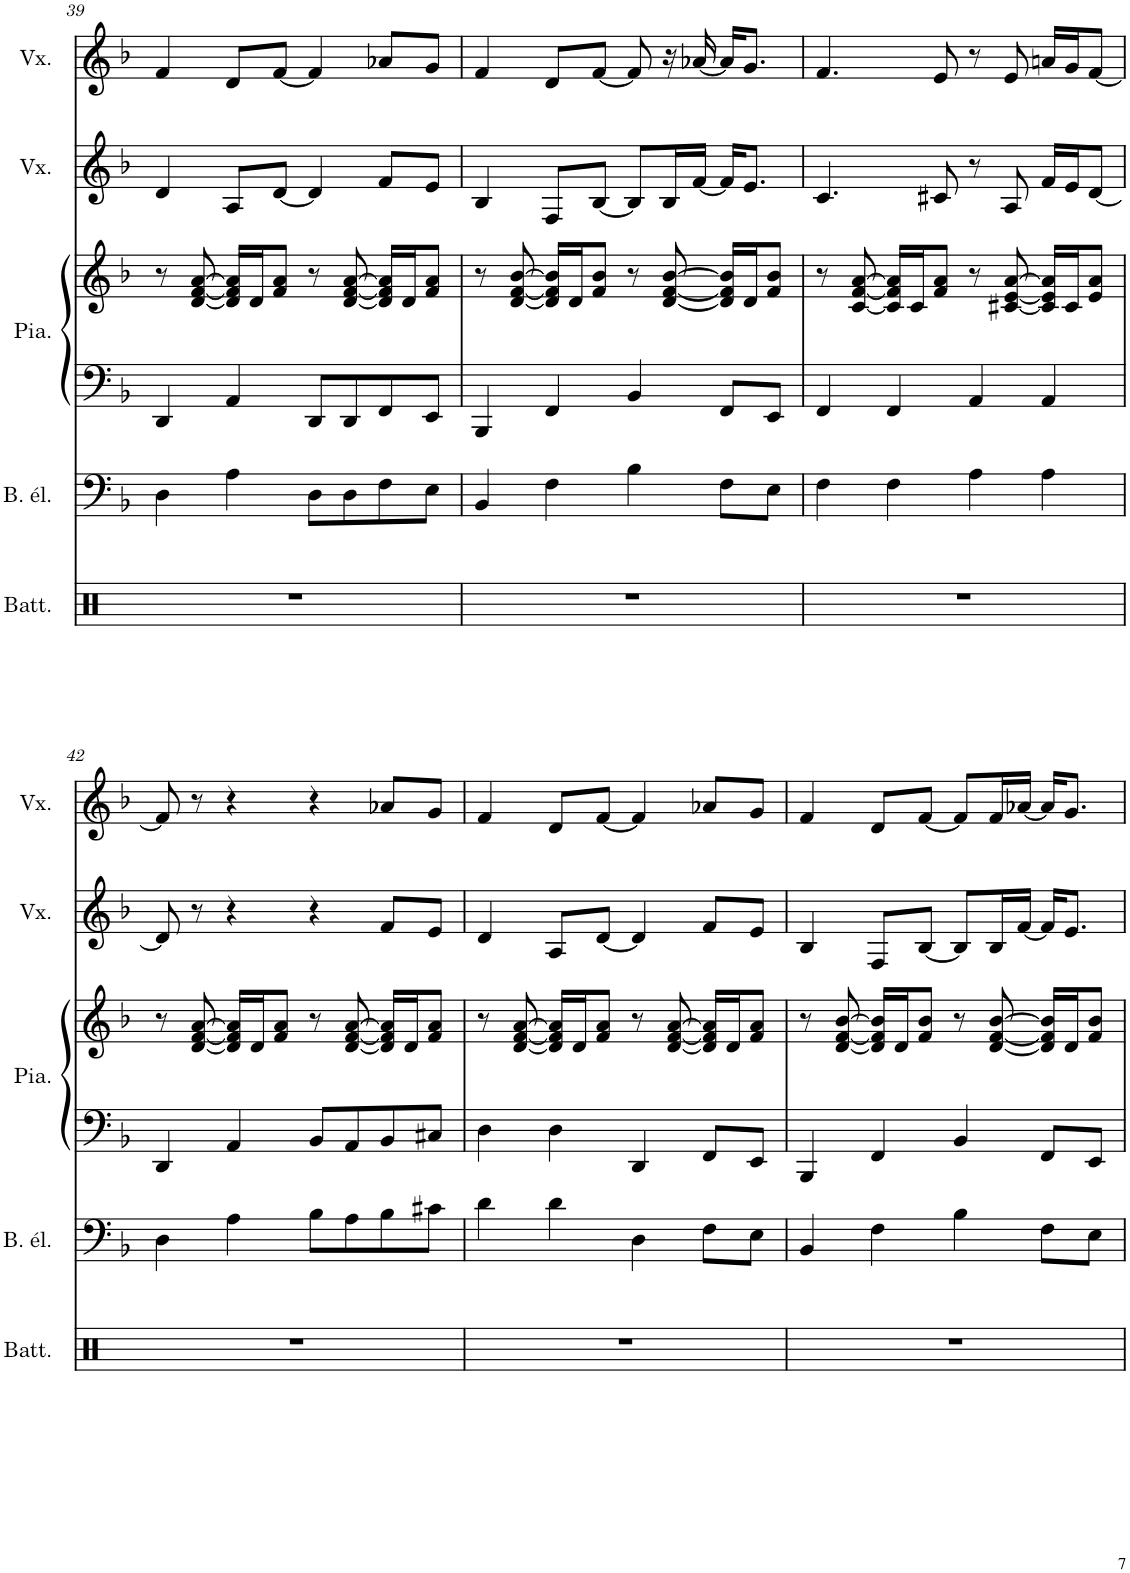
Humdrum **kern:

**kern	**kern	**kern	**kern	**kern	**kern
*part5	*part4	*part3	*part3	*part2	*part1
*staff6	*staff5	*staff4	*staff3	*staff2	*staff1
*I"Batterie	*I"Basse électrique	*I"Piano	*	*I"Voix	*I"Voix
*I'Batt.	*I'B. él.	*I'Pia.	*	*I'Vx.	*I'Vx.
!!LO:PB:g=z
*clefX	*clefF4	*clefF4	*clefG2	*clefG2	*clefG2
*	*Trd7c12	*	*	*	*
*k[]	*k[b-]	*k[b-]	*k[b-]	*k[b-]	*k[b-]
*M4/4	*M4/4	*M4/4	*M4/4	*M4/4	*M4/4
=39	=39	=39	=39	=39	=39
1r	4D\	4DD/	8r	4d/	4f/
.	.	.	[8d/ [8f/ [8a/	.	.
.	4A\	4AA/	16d/] 16f/] 16a/]LL	8A/L	8d/L
.	.	.	16d/J	.	.
.	.	.	8f/ 8a/J	[8d/J	[8f/J
.	8D\L	8DD/L	8r	4d/]	4f/]
.	8D\	8DD/	[8d/ [8f/ [8a/	.	.
.	8F\	8FF/	16d/] 16f/] 16a/]LL	8f/L	8a-X/L
.	.	.	16d/J	.	.
.	8E\J	8EE/J	8f/ 8a/J	8e/J	8g/J
=40	=40	=40	=40	=40	=40
1r	4BB-/	4BBB-/	8r	4B-/	4f/
.	.	.	[8d/ [8f/ [8b-/	.	.
.	4F\	4FF/	16d/] 16f/] 16b-/]LL	8F/L	8d/L
.	.	.	16d/J	.	.
.	.	.	8f/ 8b-/J	[8B-/J	[8f/J
.	4B-\	4BB-/	8r	8B-/L]	8f/]
.	.	.	[8d/ [8f/ [8b-/	16B-/L	16r
.	.	.	.	[16f/JJ	[16a-X/
.	8F\L	8FF/L	16d/] 16f/] 16b-/]LL	16f/KL]	16a-/KL]
.	.	.	16d/J	8.e/J	8.g/J
.	8E\J	8EE/J	8f/ 8b-/J	.	.
=41	=41	=41	=41	=41	=41
1r	4F\	4FF/	8r	4.c/	4.f/
.	.	.	[8c/ [8f/ [8a/	.	.
.	4F\	4FF/	16c/] 16f/] 16a/]LL	.	.
.	.	.	16c/J	.	.
.	.	.	8f/ 8a/J	8c#X/	8e/
.	4A\	4AA/	8r	8r	8r
.	.	.	[8c#X/ [8e/ [8a/	8A/	8e/
.	4A\	4AA/	16c#/] 16e/] 16a/]LL	16f/LL	16an/LL
.	.	.	16c#/J	16e/J	16g/J
.	.	.	8e/ 8a/J	[8d/J	[8f/J
!!LO:LB:g=z
=42	=42	=42	=42	=42	=42
1r	4D\	4DD/	8r	8d/]	8f/]
.	.	.	[8d/ [8f/ [8a/	8r	8r
.	4A\	4AA/	16d/] 16f/] 16a/]LL	4r	4r
.	.	.	16d/J	.	.
.	.	.	8f/ 8a/J	.	.
.	8B-\L	8BB-/L	8r	4r	4r
.	8A\	8AA/	[8d/ [8f/ [8a/	.	.
.	8B-\	8BB-/	16d/] 16f/] 16a/]LL	8f/L	8a-X/L
.	.	.	16d/J	.	.
.	8c#X\J	8C#X/J	8f/ 8a/J	8e/J	8g/J
=43	=43	=43	=43	=43	=43
1r	4d\	4D\	8r	4d/	4f/
.	.	.	[8d/ [8f/ [8a/	.	.
.	4d\	4D\	16d/] 16f/] 16a/]LL	8A/L	8d/L
.	.	.	16d/J	.	.
.	.	.	8f/ 8a/J	[8d/J	[8f/J
.	4D\	4DD/	8r	4d/]	4f/]
.	.	.	[8d/ [8f/ [8a/	.	.
.	8F\L	8FF/L	16d/] 16f/] 16a/]LL	8f/L	8a-X/L
.	.	.	16d/J	.	.
.	8E\J	8EE/J	8f/ 8a/J	8e/J	8g/J
=44	=44	=44	=44	=44	=44
1r	4BB-/	4BBB-/	8r	4B-/	4f/
.	.	.	[8d/ [8f/ [8b-/	.	.
.	4F\	4FF/	16d/] 16f/] 16b-/]LL	8F/L	8d/L
.	.	.	16d/J	.	.
.	.	.	8f/ 8b-/J	[8B-/J	[8f/J
.	4B-\	4BB-/	8r	8B-/L]	8f/L]
.	.	.	[8d/ [8f/ [8b-/	16B-/L	16f/L
.	.	.	.	[16f/JJ	[16a-X/JJ
.	8F\L	8FF/L	16d/] 16f/] 16b-/]LL	16f/KL]	16a-/KL]
.	.	.	16d/J	8.e/J	8.g/J
.	8E\J	8EE/J	8f/ 8b-/J	.	.
=	=	=	=	=	=
*-	*-	*-	*-	*-	*-
